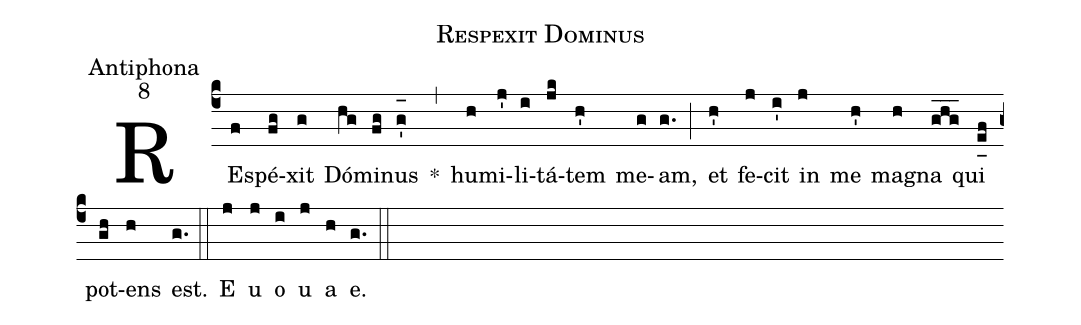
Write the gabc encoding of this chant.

name:Respexit Dominus;
office-part:Antiphona;
mode:8;
%%
(c4) RE(f)spé(fg)xit(g) Dó(hg)mi(fg)nus(g'_[oh:h]) *(,) hu(h)mi(j')li(i)tá(jk)tem(h') me(g)am,(g.) (;) et(h') fe(j)cit(i') in(j) me(h') ma(h)gna(ghg___) qui(e_[uh:l]f) pot(gh)ens(h) est.(g.) (::) <eu>E(j) u(j) o(i) u(j) a(h) e.</eu>(g.) (::)
